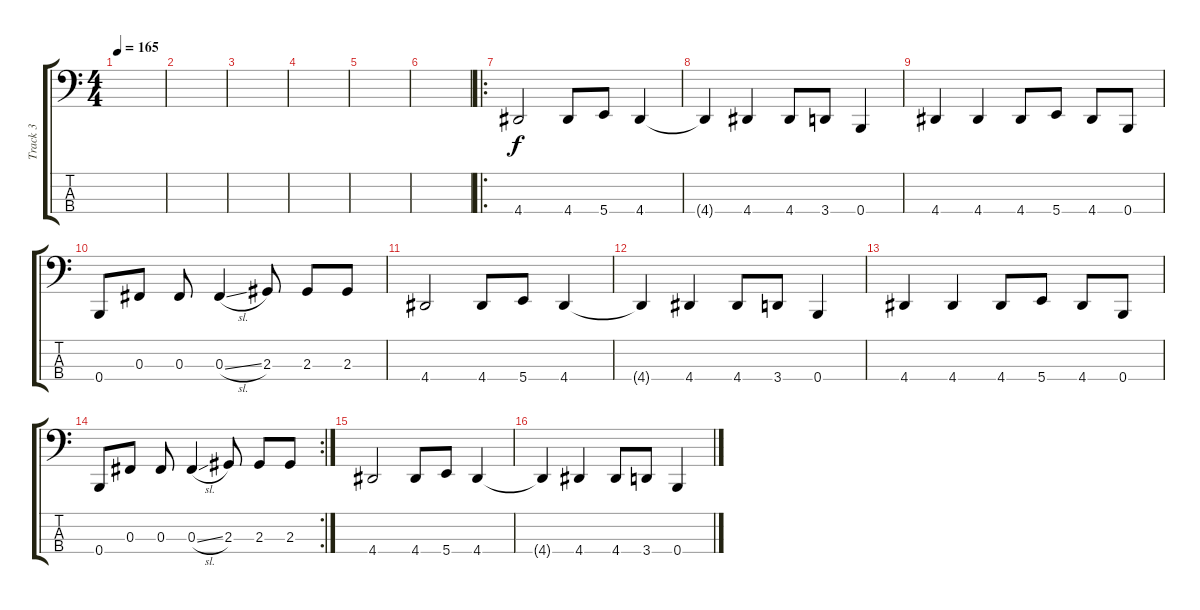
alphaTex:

\track ("Track 3" "Track 3") {instrument electricbasspick}
\staff {score tabs}
\tuning (E2 B1 Gb1 B0) {hide}
\ts (4 4)
\tempo 165
\clef f4
\ks c
|
|
|
|
|
|
\ro
4.4.2 4.4.8 5.4.8 4.4.4 |
4.4{t}.4 4.4.4 4.4.8 3.4.8 0.4.4 |
4.4.4 4.4.4 4.4.8 5.4.8 4.4.8 0.4.8 |
0.4.8 0.3.8 0.3.8 0.3{sl}.4 2.3.8 2.3.8 2.3.8 |
4.4.2 4.4.8 5.4.8 4.4.4 |
4.4{t}.4 4.4.4 4.4.8 3.4.8 0.4.4 |
4.4.4 4.4.4 4.4.8 5.4.8 4.4.8 0.4.8 |
\rc 2
0.4.8 0.3.8 0.3.8 0.3{sl}.4 2.3.8 2.3.8 2.3.8 |
4.4.2 4.4.8 5.4.8 4.4.4 |
4.4{t}.4 4.4.4 4.4.8 3.4.8 0.4.4
